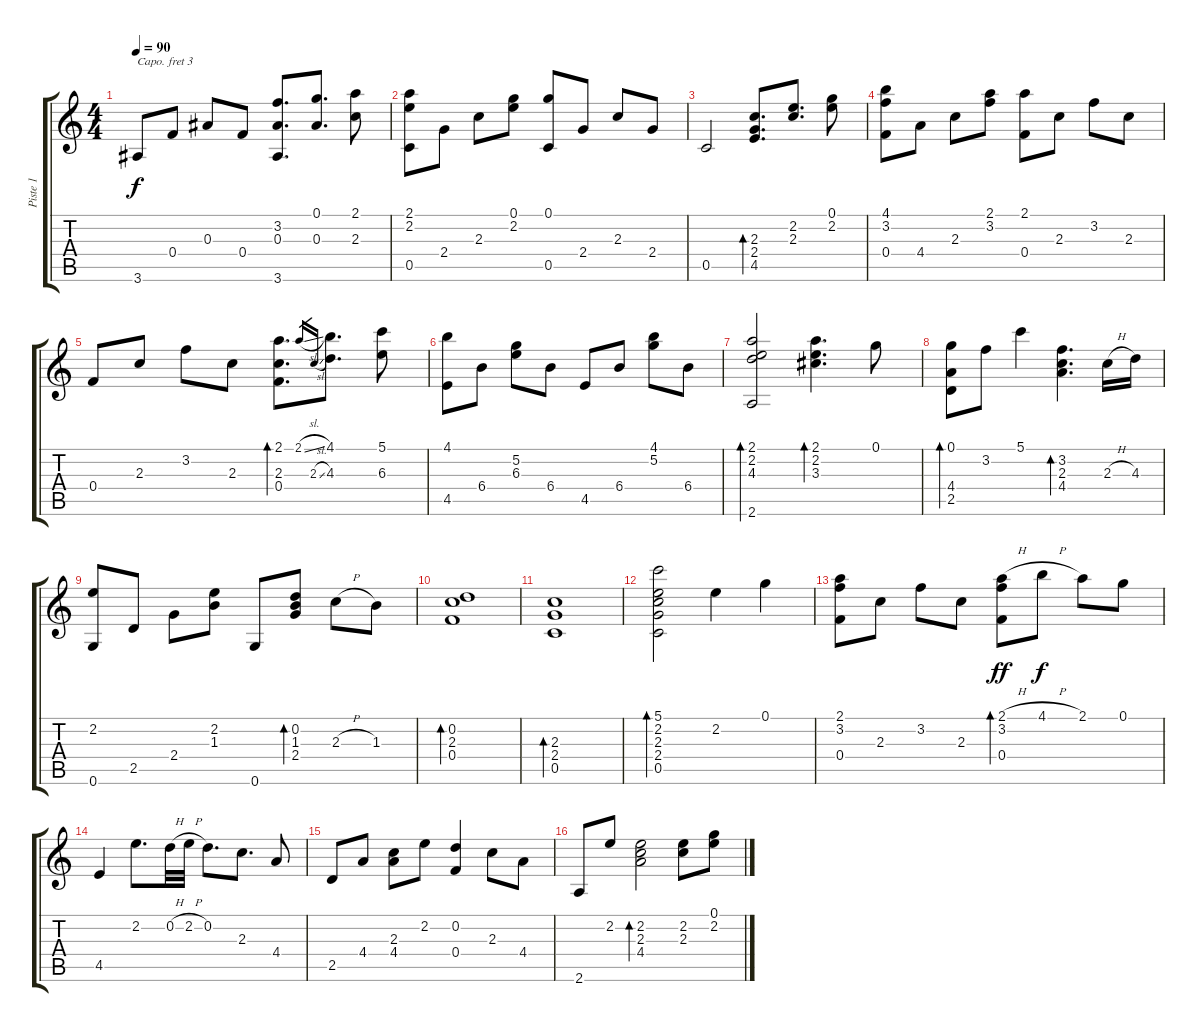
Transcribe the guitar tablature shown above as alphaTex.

\track ("Piste 1" "Piste 1") {instrument acousticguitarnylon}
\staff {score tabs}
\capo 3
\tuning (E4 B3 G3 D3 A2 E2) {hide}
\ts (4 4)
\tempo 90
\clef g2
\ks c
3.6.8{dy f} 0.4.8 0.3.8 0.4.8 (3.2 0.3 3.6).8{d} (0.1 0.3).8{d} (2.1 2.3).8 |
(2.1 2.2 0.5).8 2.4.8 2.3.8 (0.1 2.2).8 (0.1 0.5).8 2.4.8 2.3.8 2.4.8 |
0.5.2 (2.3 2.4 4.5).8{d bd 120} (2.2 2.3).8{d} (0.1 2.2).8 |
(4.1 3.2 0.4).8 4.4.8 2.3.8 (2.1 3.2).8 (2.1 0.4).8 2.3.8 3.2.8 2.3.8 |
0.4.8 2.3.8 3.2.8 2.3.8 (2.1 2.3 0.4).8{d bd 120} 2.1{sl}.16{gr} 2.3{sl}.16{gr} (4.1 4.3).8{d} (5.1 6.3).8 |
(4.1 4.5).8 6.4.8 (5.2 6.3).8 6.4.8 4.5.8 6.4.8 (4.1 5.2).8 6.4.8 |
(2.1 2.2 4.3 2.6).2{bd 120} (2.1 2.2 3.3).4{d bd 120} 0.1.8 |
(0.1 4.4 2.5).8{bd 120} 3.2.8 5.1.4 (3.2 2.3 4.4).4{d bd 120} 2.3{h}.16 4.3.16 |
(2.2 0.6).8 2.5.8 2.4.8 (2.2 1.3).8 0.6.8 (0.2 1.3 2.4).8{bd 120} 2.3{h}.8 1.3.8 |
(0.2 2.3 0.4).1{bd 120} |
(2.3 2.4 0.5).1{bd 120} |
(5.1 2.2 2.3 2.4 0.5).2{bd 120} 2.2.4 0.1.4 |
(2.1 3.2 0.4).8 2.3.8 3.2.8 2.3.8 (2.1{h} 3.2 0.4).8{bd 120 dy ff} 4.1{h}.8{dy f} 2.1.8 0.1.8 |
4.5.4 2.2.8{d} 0.2{h}.32 2.2{h}.32 0.2.8{d} 2.3.8{d} 4.4.8 |
2.5.8 4.4.8 (2.3 4.4).8 2.2.8 (0.2 0.4).4 2.3.8 4.4.8 |
2.6.8 2.2.8 (2.2 2.3 4.4).2{bd 120} (2.2 2.3).8 (0.1 2.2).8
